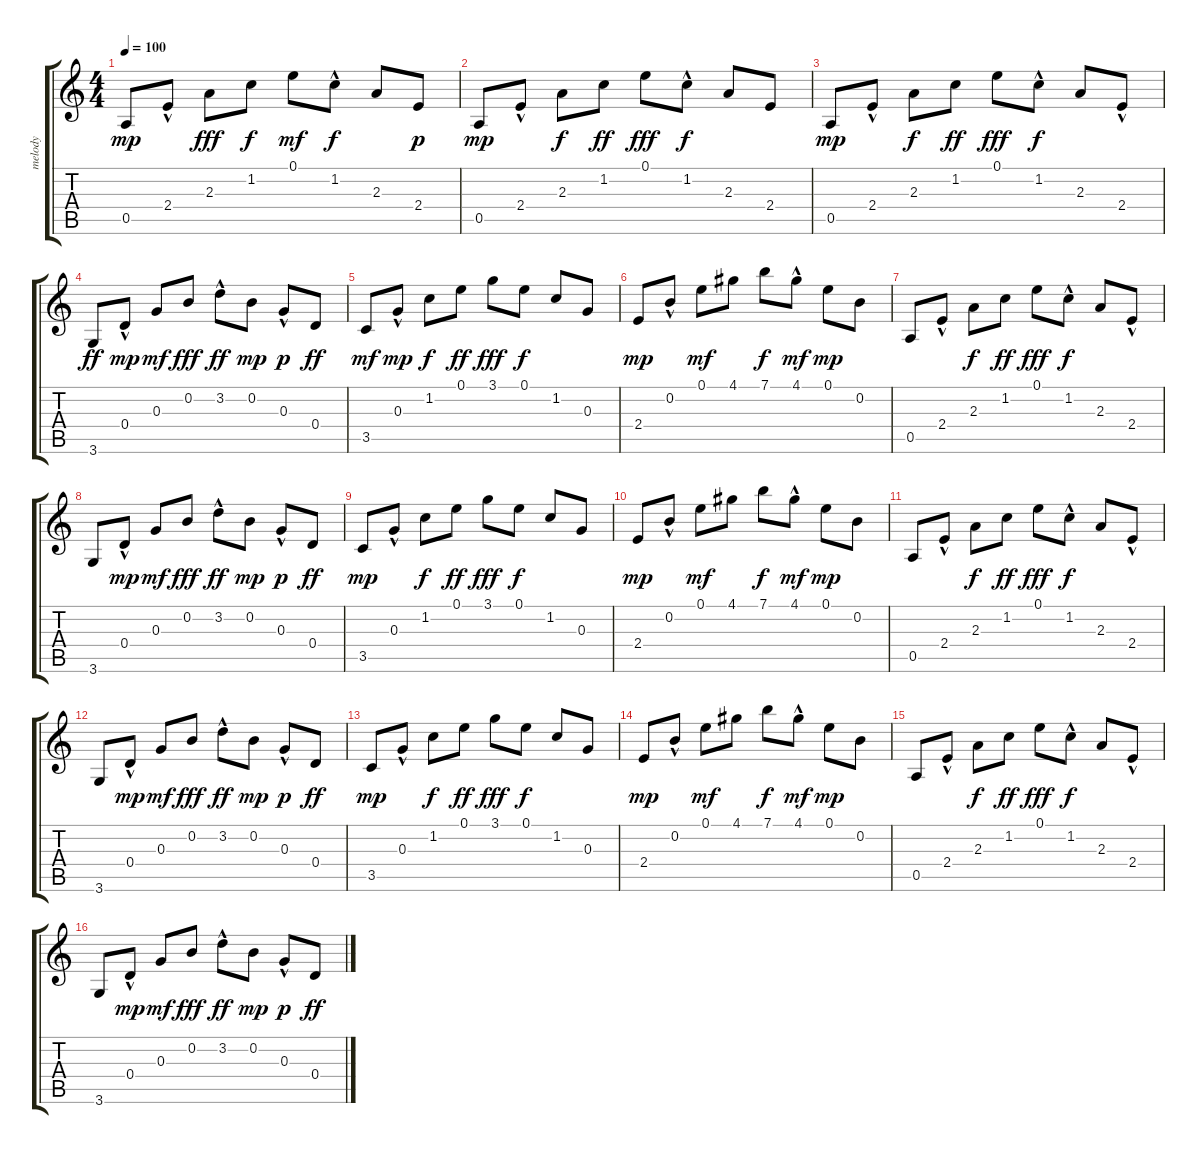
\track ("melody" "melody") {instrument electricguitarclean}
\staff {score tabs}
\tuning (E4 B3 G3 D3 A2 E2) {hide}
\ts (4 4)
\tempo 100
\clef g2
\ks c
0.5.8{dy mp instrument electricguitarclean} 2.4{hac}.8 2.3.8{dy fff} 1.2.8{dy f} 0.1.8{dy mf} 1.2{hac}.8{dy f} 2.3.8 2.4.8{dy p} |
0.5.8{dy mp} 2.4{hac}.8 2.3.8{dy f} 1.2.8{dy ff} 0.1.8{dy fff} 1.2{hac}.8{dy f} 2.3.8 2.4.8 |
0.5.8{dy mp} 2.4{hac}.8 2.3.8{dy f} 1.2.8{dy ff} 0.1.8{dy fff} 1.2{hac}.8{dy f} 2.3.8 2.4{hac}.8 |
3.6.8{dy ff} 0.4{hac}.8{dy mp} 0.3.8{dy mf} 0.2.8{dy fff} 3.2{hac}.8{dy ff} 0.2.8{dy mp} 0.3{hac}.8{dy p} 0.4.8{dy ff} |
3.5.8{dy mf} 0.3{hac}.8{dy mp} 1.2.8{dy f} 0.1.8{dy ff} 3.1.8{dy fff} 0.1.8{dy f} 1.2.8 0.3.8 |
2.4.8{dy mp} 0.2{hac}.8 0.1.8{dy mf} 4.1.8 7.1.8{dy f} 4.1{hac}.8{dy mf} 0.1.8{dy mp} 0.2.8 |
0.5.8 2.4{hac}.8 2.3.8{dy f} 1.2.8{dy ff} 0.1.8{dy fff} 1.2{hac}.8{dy f} 2.3.8 2.4{hac}.8 |
3.6.8 0.4{hac}.8{dy mp} 0.3.8{dy mf} 0.2.8{dy fff} 3.2{hac}.8{dy ff} 0.2.8{dy mp} 0.3{hac}.8{dy p} 0.4.8{dy ff} |
3.5.8{dy mp} 0.3{hac}.8 1.2.8{dy f} 0.1.8{dy ff} 3.1.8{dy fff} 0.1.8{dy f} 1.2.8 0.3.8 |
2.4.8{dy mp} 0.2{hac}.8 0.1.8{dy mf} 4.1.8 7.1.8{dy f} 4.1{hac}.8{dy mf} 0.1.8{dy mp} 0.2.8 |
0.5.8 2.4{hac}.8 2.3.8{dy f} 1.2.8{dy ff} 0.1.8{dy fff} 1.2{hac}.8{dy f} 2.3.8 2.4{hac}.8 |
3.6.8 0.4{hac}.8{dy mp} 0.3.8{dy mf} 0.2.8{dy fff} 3.2{hac}.8{dy ff} 0.2.8{dy mp} 0.3{hac}.8{dy p} 0.4.8{dy ff} |
3.5.8{dy mp} 0.3{hac}.8 1.2.8{dy f} 0.1.8{dy ff} 3.1.8{dy fff} 0.1.8{dy f} 1.2.8 0.3.8 |
2.4.8{dy mp} 0.2{hac}.8 0.1.8{dy mf} 4.1.8 7.1.8{dy f} 4.1{hac}.8{dy mf} 0.1.8{dy mp} 0.2.8 |
0.5.8 2.4{hac}.8 2.3.8{dy f} 1.2.8{dy ff} 0.1.8{dy fff} 1.2{hac}.8{dy f} 2.3.8 2.4{hac}.8 |
3.6.8 0.4{hac}.8{dy mp} 0.3.8{dy mf} 0.2.8{dy fff} 3.2{hac}.8{dy ff} 0.2.8{dy mp} 0.3{hac}.8{dy p} 0.4.8{dy ff}
